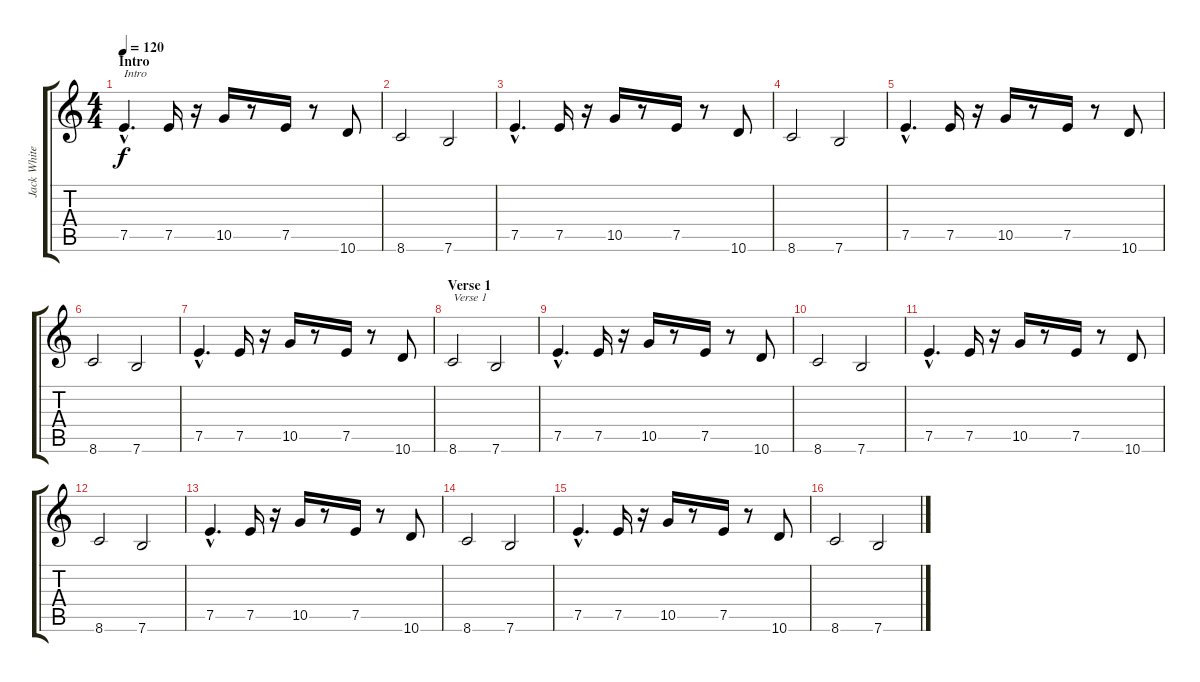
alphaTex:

\track ("Jack White" "Jack White") {instrument distortionguitar}
\staff {score tabs}
\tuning (E4 B3 G3 D3 A2 E2) {hide}
\ts (4 4)
\section ("" "Intro")
\tempo 120
\clef g2
\ks c
7.5{hac}.4{d txt "Intro" dy f instrument distortionguitar} 7.5.16 r.16 10.5.16 r.8 7.5.16 r.8 10.6.8 |
8.6.2 7.6.2 |
7.5{hac}.4{d} 7.5.16 r.16 10.5.16 r.8 7.5.16 r.8 10.6.8 |
8.6.2 7.6.2 |
7.5{hac}.4{d} 7.5.16 r.16 10.5.16 r.8 7.5.16 r.8 10.6.8 |
8.6.2 7.6.2 |
7.5{hac}.4{d} 7.5.16 r.16 10.5.16 r.8 7.5.16 r.8 10.6.8 |
\section ("" "Verse 1")
8.6.2{txt "Verse 1"} 7.6.2 |
7.5{hac}.4{d} 7.5.16 r.16 10.5.16 r.8 7.5.16 r.8 10.6.8 |
8.6.2 7.6.2 |
7.5{hac}.4{d} 7.5.16 r.16 10.5.16 r.8 7.5.16 r.8 10.6.8 |
8.6.2 7.6.2 |
7.5{hac}.4{d} 7.5.16 r.16 10.5.16 r.8 7.5.16 r.8 10.6.8 |
8.6.2 7.6.2 |
7.5{hac}.4{d} 7.5.16 r.16 10.5.16 r.8 7.5.16 r.8 10.6.8 |
8.6.2 7.6.2
